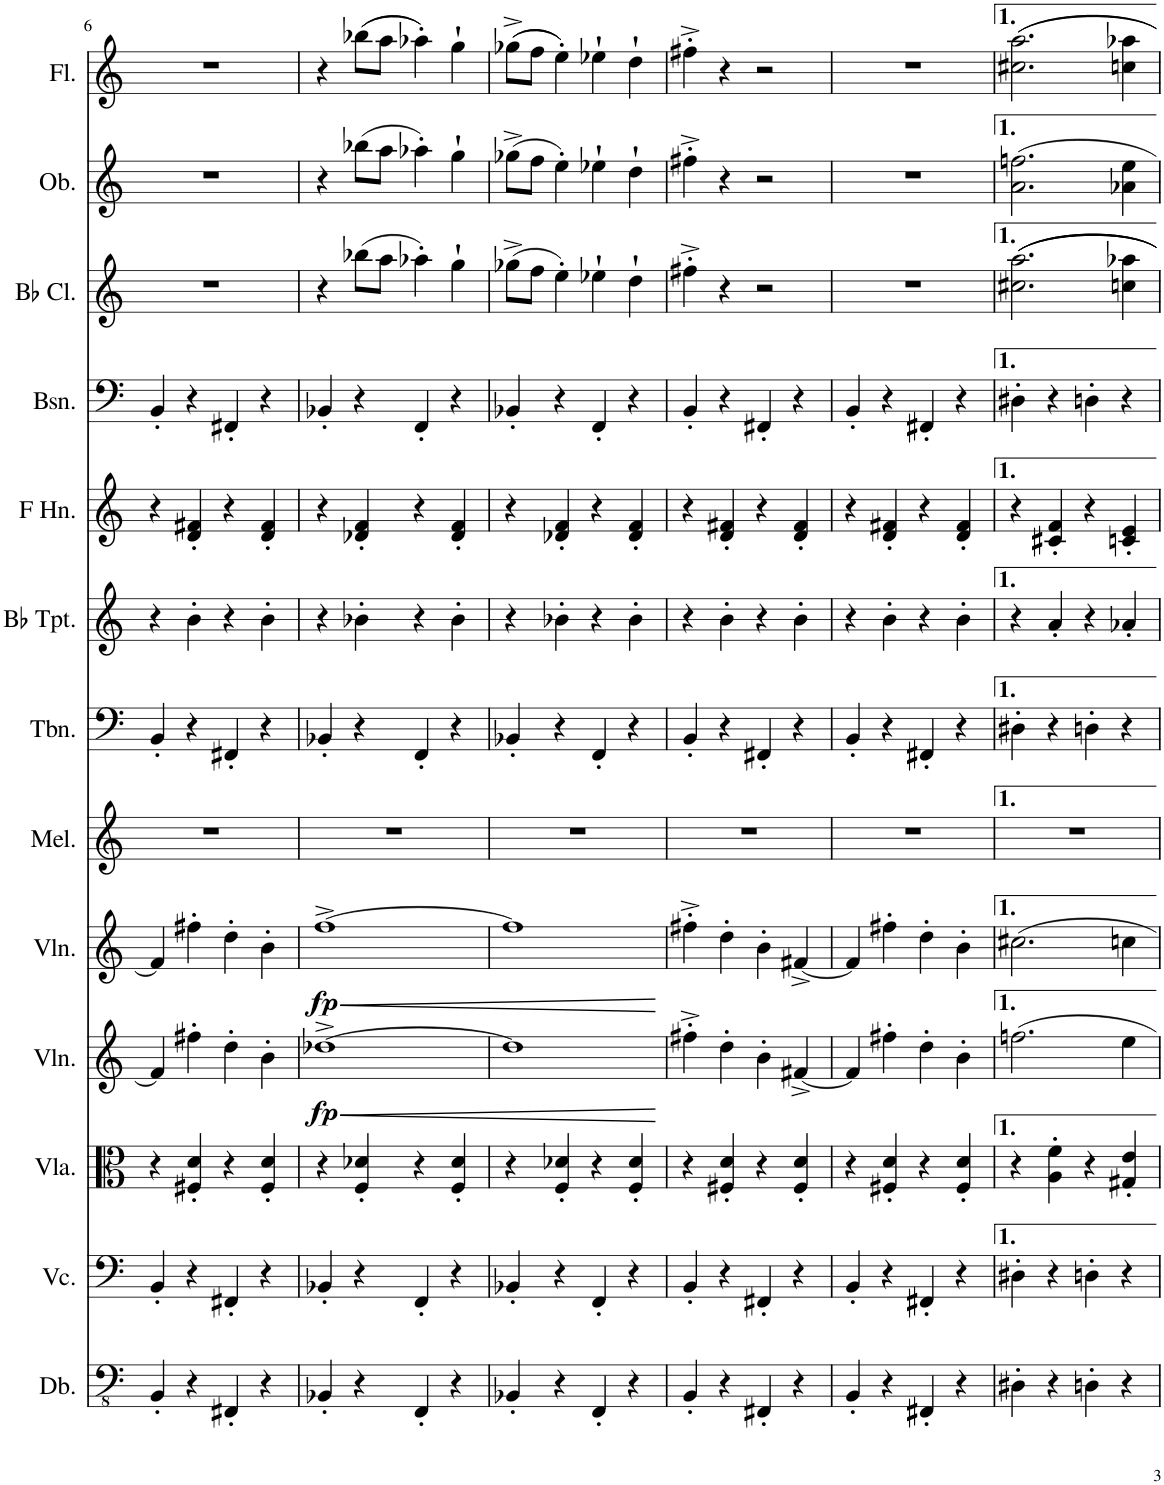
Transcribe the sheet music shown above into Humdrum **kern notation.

**kern	**kern	**kern	**kern	**dynam	**kern	**dynam	**kern	**kern	**kern	**kern	**kern	**kern	**kern	**kern
*part13	*part12	*part11	*part10	*part10	*part9	*part9	*part8	*part7	*part6	*part5	*part4	*part3	*part2	*part1
*staff13	*staff12	*staff11	*staff10	*staff10	*staff9	*staff9	*staff8	*staff7	*staff6	*staff5	*staff4	*staff3	*staff2	*staff1
*I"Double Bass	*I"Violoncello	*I"Viola	*I"Violin	*	*I"Violin	*	*I"Melodica	*I"Trombone	*I"Bb Trumpet	*I"Horn in F	*I"Bassoon	*I"Bb Clarinet	*I"Oboe	*I"Flute
*I'Db.	*I'Vc.	*I'Vla.	*I'Vln.	*	*I'Vln.	*	*I'Mel.	*I'Tbn.	*I'Bb Tpt.	*	*I'Bsn.	*I'Bb Cl.	*I'Ob.	*I'Fl.
!!LO:PB:g=z
*clefFv4	*clefF4	*clefC3	*clefG2	*	*clefG2	*	*clefG2	*clefF4	*clefG2	*clefG2	*clefF4	*clefG2	*clefG2	*clefG2
*ITrd7c12	*	*	*	*	*	*	*	*	*ITrd1c2	*ITrd4c7	*	*ITrd1c2	*	*
*k[]	*k[]	*k[]	*k[]	*	*k[]	*	*k[]	*k[]	*k[]	*k[]	*k[]	*k[]	*k[]	*k[]
*M2/2	*M2/2	*M2/2	*M2/2	*	*M2/2	*	*M2/2	*M2/2	*M2/2	*M2/2	*M2/2	*M2/2	*M2/2	*M2/2
*met(c|)	*met(c|)	*met(c|)	*met(c|)	*	*met(c|)	*	*met(c|)	*met(c|)	*met(c|)	*met(c|)	*met(c|)	*met(c|)	*met(c|)	*met(c|)
=6	=6	=6	=6	=6	=6	=6	=6	=6	=6	=6	=6	=6	=6	=6
4BBB'/	4BB'/	4r	4f#/]	.	4f#/]	.	1r	4BB'/	4r	4r	4BB'/	1r	1r	1r
4r	4r	4F#X/' 4d/'	4ff#X'\	.	4ff#X'\	.	.	4r	4b'\	4d/' 4f#X/'	4r	.	.	.
4FFF#X'/	4FF#X'/	4r	4dd'\	.	4dd'\	.	.	4FF#X'/	4r	4r	4FF#X'/	.	.	.
4r	4r	4F#/' 4d/'	4b'\	.	4b'\	.	.	4r	4b'\	4d/' 4f#/'	4r	.	.	.
=7	=7	=7	=7	=7	=7	=7	=7	=7	=7	=7	=7	=7	=7	=7
!	!	!	!	!LO:HP:b	!	!LO:HP:b	!	!	!	!	!	!	!	!
!	!	!	!	!LO:DY:n=1:b	!	!LO:DY:n=1:b	!	!	!	!	!	!	!	!
4BBB-X'/	4BB-X'/	4r	[1dd-X^	< fp	[1ff^	< fp	1r	4BB-X'/	4r	4r	4BB-X'/	4r	4r	4r
4r	4r	4F/' 4d-X/'	.	.	.	.	.	4r	4b-X'\	4d-X/' 4f/'	4r	(8bb-X\L	(8bb-X\L	((8bb-X\L
.	.	.	.	.	.	.	.	.	.	.	.	8aa\J	8aa\J	8aa\J
4FFF'/	4FF'/	4r	.	.	.	.	.	4FF'/	4r	4r	4FF'/	4aa-X'\)	4aa-X'\)	4aa-X'\))
4r	4r	4F/' 4d-/'	.	.	.	.	.	4r	4b-'\	4d-/' 4f/'	4r	4gg`\	4gg`\	4gg`\
=8	=8	=8	=8	=8	=8	=8	=8	=8	=8	=8	=8	=8	=8	=8
4BBB-X'/	4BB-X'/	4r	1dd-]	.	1ff]	.	1r	4BB-X'/	4r	4r	4BB-X'/	(8gg-X^\L	(8gg-X^\L	((8gg-X^\L
.	.	.	.	.	.	.	.	.	.	.	.	8ff\J	8ff\J	8ff\J
4r	4r	4F/' 4d-X/'	.	.	.	.	.	4r	4b-X'\	4d-X/' 4f/'	4r	4ee'\)	4ee'\)	4ee'\))
4FFF'/	4FF'/	4r	.	.	.	.	.	4FF'/	4r	4r	4FF'/	4ee-X`\	4ee-X`\	4ee-X`\
4r	4r	4F/' 4d-/'	.	.	.	.	.	4r	4b-'\	4d-/' 4f/'	4r	4dd`\	4dd`\	4dd`\
.	.	.	.	[	.	[	.	.	.	.	.	.	.	.
=9	=9	=9	=9	=9	=9	=9	=9	=9	=9	=9	=9	=9	=9	=9
4BBB'/	4BB'/	4r	4ff#X'^\	.	4ff#X'^\	.	1r	4BB'/	4r	4r	4BB'/	4ff#X'^\	4ff#X'^\	4ff#X'^\
4r	4r	4F#X/' 4d/'	4dd'\	.	4dd'\	.	.	4r	4b'\	4d/' 4f#X/'	4r	4r	4r	4r
4FFF#X'/	4FF#X'/	4r	4b'\	.	4b'\	.	.	4FF#X'/	4r	4r	4FF#X'/	2r	2r	2r
4r	4r	4F#/' 4d/'	[4f#X^/	.	[4f#X^/	.	.	4r	4b'\	4d/' 4f#/'	4r	.	.	.
=10	=10	=10	=10	=10	=10	=10	=10	=10	=10	=10	=10	=10	=10	=10
4BBB'/	4BB'/	4r	4f#/]	.	4f#/]	.	1r	4BB'/	4r	4r	4BB'/	1r	1r	1r
4r	4r	4F#X/' 4d/'	4ff#X'\	.	4ff#X'\	.	.	4r	4b'\	4d/' 4f#X/'	4r	.	.	.
4FFF#X'/	4FF#X'/	4r	4dd'\	.	4dd'\	.	.	4FF#X'/	4r	4r	4FF#X'/	.	.	.
4r	4r	4F#/' 4d/'	4b'\	.	4b'\	.	.	4r	4b'\	4d/' 4f#/'	4r	.	.	.
=11	=11	=11	=11	=11	=11	=11	=11	=11	=11	=11	=11	=11	=11	=11
4DD#X'\	4D#X'\	4r	2.ffn\	.	2.cc#X\	.	1r	4D#X'\	4r	4r	4D#X'\	2.cc#X\ 2.aa\	2.a\ 2.ffn\	2.cc#X\ 2.aa\
4r	4r	4A\' 4f\'	.	.	.	.	.	4r	4a'/	4c#X/' 4f/'	4r	.	.	.
4DDn'\	4Dn'\	4r	.	.	.	.	.	4Dn'\	4r	4r	4Dn'\	.	.	.
4r	4r	4G#X/' 4e/'	4ee\	.	4ccn\	.	.	4r	4a-X'/	4cn/' 4e/'	4r	4ccn\ 4aa-X\	4a-X\ 4ee\	4ccn\ 4aa-X\
=	=	=	=	=	=	=	=	=	=	=	=	=	=	=
*-	*-	*-	*-	*-	*-	*-	*-	*-	*-	*-	*-	*-	*-	*-
